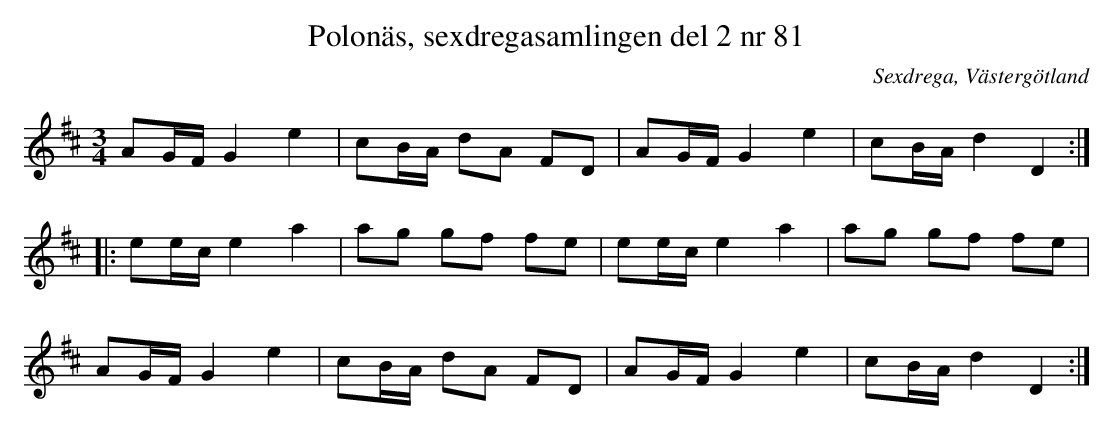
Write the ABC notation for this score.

X:1
T: Polonäs, sexdregasamlingen del 2 nr 81
O: Sexdrega, Västergötland
M:3/4
L:1/16
K:D
A2GF G4 e4 | c2BA d2A2 F2D2 | A2GF G4 e4 | c2BA d4 D4 ::
e2ec e4 a4 | a2g2 g2f2 f2e2 | e2ec e4 a4 | a2g2 g2f2 f2e2 |
A2GF G4 e4 | c2BA d2A2 F2D2 | A2GF G4 e4 | c2BA d4 D4 :|
